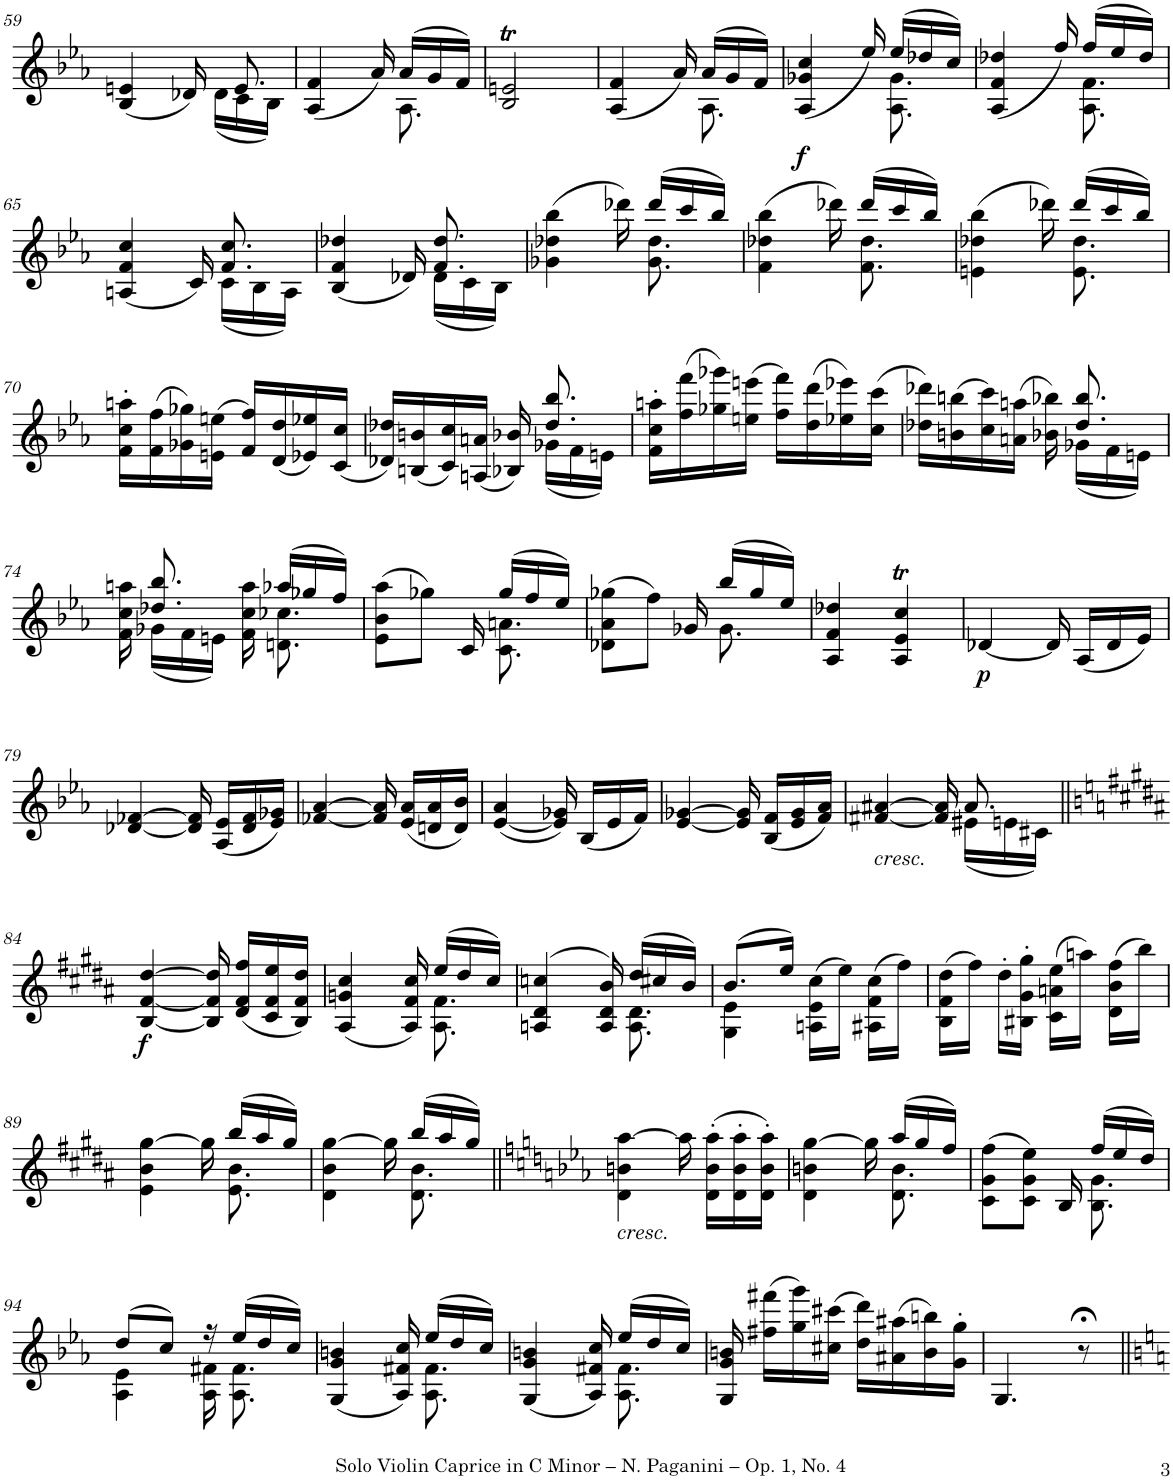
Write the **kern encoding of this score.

**kern	**dynam
*part1	*part1
*staff1	*staff1
*I"Violin	*
*I'Vln.	*
!!LO:PB:g=z
*clefG2	*
*k[b-e-a-]	*
*M2/4	*
=59	=59
*^	*
(4B-/ 4en/	4ryy	.
16d-X/)	16ryy	.
8.e/	(16d-\LL	.
.	16c\	.
.	16B-\JJ)	.
=60	=60	=60
(4A-/ 4f/	4ryy	.
16a-/)	16ryy	.
(16a-/LL	8.A-\	.
16g/	.	.
16f/JJ)	.	.
=61	=61	=61
2en/	2B-T/	.
=62	=62	=62
(4A-/ 4f/	4ryy	.
16a-/)	16ryy	.
(16a-/LL	8.A-\	.
16g/	.	.
16f/JJ)	.	.
=63	=63	=63
!	!	!LO:DY:b
(4A-/ 4g-X/ 4cc/	4ryy	f
16ee-/)	16ryy	.
(16ee-/LL	8.A-\ 8.g-\	.
16dd-X/	.	.
16cc/JJ)	.	.
=64	=64	=64
(4A-/ 4f/ 4dd-X/	4ryy	.
16ff/)	16ryy	.
(16ff/LL	8.A-\ 8.f\	.
16ee-/	.	.
16dd-/JJ)	.	.
!!LO:LB:g=z	!!
=65	=65	=65
(4An/ 4f/ 4cc/	4ryy	.
16c/)	16ryy	.
8.f/ 8.cc/	(16c\LL	.
.	16B-\	.
.	16A\JJ)	.
=66	=66	=66
(4B-/ 4f/ 4dd-X/	4ryy	.
16d-X/)	16ryy	.
8.f/ 8.dd-/	(16d-\LL	.
.	16c\	.
.	16B-\JJ)	.
=67	=67	=67
(4g-X\ 4dd-X\ 4bb-\	4ryy	.
16ddd-X\)	16ryy	.
(16ddd-/LL	8.g-\ 8.dd-\	.
16ccc/	.	.
16bb-/JJ)	.	.
=68	=68	=68
(4f\ 4dd-X\ 4bb-\	4ryy	.
16ddd-X\)	16ryy	.
(16ddd-/LL	8.f\ 8.dd-\	.
16ccc/	.	.
16bb-/JJ)	.	.
=69	=69	=69
(4en\ 4dd-X\ 4bb-\	4ryy	.
16ddd-X\)	16ryy	.
(16ddd-/LL	8.e\ 8.dd-\	.
16ccc/	.	.
16bb-/JJ)	.	.
*v	*v	*
!!LO:LB:g=z
=70	=70
16f\' 16cc\' 16aan\'LL	.
(16f\ 16ff\	.
16g-X\ 16gg-X\)	.
(16en\ 16een\JJ	.
16f/ 16ff/LL)	.
(16d/ 16dd/	.
16e-X/ 16ee-X/)	.
(16c/ 16cc/JJ	.
=71	=71
*^	*
16d-X/ 16dd-X/LL)	4ryy	.
(16Bn/ 16bn/	.	.
16c/ 16cc/)	.	.
(16An/ 16an/JJ	.	.
16B-X/ 16b-X/)	16ryy	.
8.dd-/ 8.bb-/	(16g-X\LL	.
.	16f\	.
.	16en\JJ)	.
*v	*v	*
=72	=72
16f\' 16cc\' 16aan\'LL	.
(16ff\ 16fff\	.
16gg-X\ 16ggg-X\)	.
(16een\ 16eeen\JJ	.
16ff\ 16fff\LL)	.
(16dd\ 16ddd\	.
16ee-X\ 16eee-X\)	.
(16cc\ 16ccc\JJ	.
=73	=73
*^	*
16dd-X\ 16ddd-X\LL)	4ryy	.
(16bn\ 16bbn\	.	.
16cc\ 16ccc\)	.	.
(16an\ 16aan\JJ	.	.
16b-X\ 16bb-X\)	16ryy	.
8.dd-/ 8.bb-/	(16g-X\LL	.
.	16f\	.
.	16en\JJ)	.
!!LO:LB:g=z	!!
=74	=74	=74
16f\ 16cc\ 16aan\	16ryy	.
8.dd-X/ 8.bb-/	(16g-X\LL	.
.	16f\	.
.	16en\JJ)	.
16f\ 16cc\ 16aa\	16ryy	.
(16aa-X/LL	8.dn\ 8.cc-X\	.
16gg-X/	.	.
16ff/JJ)	.	.
=75	=75	=75
(8e-\ 8b-\ 8aa-\L	4ryy	.
8gg-X\J)	.	.
16c/	16ryy	.
(16gg-/LL	8.c\ 8.an\	.
16ff/	.	.
16ee-/JJ)	.	.
=76	=76	=76
(8d-X\ 8a-\ 8gg-X\L	4ryy	.
8ff\J)	.	.
16g-X/	16ryy	.
(16bb-/LL	8.g-\	.
16gg-/	.	.
16ee-/JJ)	.	.
=77	=77	=77
4dd-X/	4A-/ 4f/	.
4ccT/	4A-/ 4e-/	.
=78	=78	=78
!	!	!LO:DY:b
*v	*v	*
[4d-X/	p
16d-/]	.
(16A-/LL	.
16d-/	.
16e-/JJ)	.
!!LO:LB:g=z
=79	=79
[4d-X/ [4f-X/	.
16d-/] 16f-/]	.
(16A-/ 16e-/LL	.
16d-/ 16f-/	.
16e-/ 16g-X/JJ)	.
=80	=80
[4f-X/ [4a-/	.
16f-/] 16a-/]	.
(16e-/ 16a-/LL	.
16dn/ 16a-/	.
16d/ 16b-/JJ)	.
=81	=81
([4e-/ 4a-/	.
16e-/] 16g-X/)	.
(16B-/LL	.
16e-/	.
16f/JJ)	.
=82	=82
[4e-/ [4g-X/	.
16e-/] 16g-/]	.
(16B-/ 16f/LL	.
16e-/ 16g-/	.
16f/ 16a-/JJ)	.
=83	=83
*^	*
!LO:TX:b:i:t=cresc.	!	!
[4f#X/ [4a#X/	4ryy	.
16f#/] 16a#/]	16ryy	.
8.a#/	(16e#X\LL	.
.	16en\	.
.	16c#X\JJ)	.
*v	*v	*
!!LO:LB:g=z
=84||	=84||
*k[f#c#g#d#a#]	*
*^	*
!	!	!LO:DY:b
*v	*v	*
[4B/ [4f#/ [4dd#/	f
16B/] 16f#/] 16dd#/]	.
(16d#/ 16f#/ 16ff#/LL	.
16c#/ 16f#/ 16ee/	.
16B/ 16f#/ 16dd#/JJ)	.
=85	=85
*^	*
(4A#/ 4gn/ 4cc#/	4ryy	.
16A#/ 16f#/ 16cc#/)	16ryy	.
(16ee/LL	8.A#\ 8.f#\	.
16dd#/	.	.
16cc#/JJ)	.	.
=86	=86	=86
(>4An/ 4d#/ 4ccn/	4ryy	.
16A/ 16d#/ 16b/)	16ryy	.
(16dd#/LL	8.A\ 8.d#\	.
16cc#X/	.	.
16b/JJ)	.	.
=87	=87	=87
(8.b/L	4G#\ 4e\	.
16ee/Jk)	.	.
(16An\ 16e\ 16cc#\LL	4ryy	.
16ee\JJ)	.	.
(16A#X\ 16f#\ 16cc#\LL	.	.
16ff#\JJ)	.	.
*v	*v	*
=88	=88
(16B\ 16f#\ 16dd#\LL	.
16ff#\JJ)	.
16dd#'\LL	.
16B#X\' 16g#\' 16gg#\'JJ	.
(16c#\ 16an\ 16ee\LL	.
16aan\JJ)	.
(16d#\ 16b\ 16ff#\LL	.
16bb\JJ)	.
!!LO:LB:g=z
=89	=89
*^	*
4e\ 4b\ [4gg#\	4ryy	.
16gg#\]	16ryy	.
(16bb/LL	8.e\ 8.b\	.
16aa#/	.	.
16gg#/JJ)	.	.
=90	=90	=90
4d#\ 4b\ [4gg#\	4ryy	.
16gg#\]	16ryy	.
(16bb/LL	8.d#\ 8.b\	.
16aa#/	.	.
16gg#/JJ)	.	.
*v	*v	*
=91||	=91||
*k[b-e-a-]	*
!LO:TX:b:i:t=cresc.	!
4d\ 4bn\ [4aa-\	.
16aa-\]	.
(16d\' 16b\' 16aa-\'LL	.
16d\' 16b\' 16aa-\'	.
16d\' 16b\' 16aa-\'JJ)	.
=92	=92
*^	*
4d\ 4bn\ [4gg\	4ryy	.
16gg\]	16ryy	.
(16aa-/LL	8.d\ 8.b\	.
16gg/	.	.
16ff/JJ)	.	.
=93	=93	=93
(8c\ 8g\ 8ff\L	4ryy	.
8c\ 8g\ 8ee-\J)	.	.
16B-/	16ryy	.
(16ff/LL	8.B-\ 8.g\	.
16ee-/	.	.
16dd/JJ)	.	.
!!LO:LB:g=z	!!
=94	=94	=94
(8dd/L	4A-\ 4e-\	.
8cc/J)	.	.
16r	16A-\ 16f#X\	.
(16ee-/LL	8.A-\ 8.f#\	.
16dd/	.	.
16cc/JJ)	.	.
=95	=95	=95
(4G/ 4g/ 4bn/	4ryy	.
16A-/ 16f#X/ 16cc/)	16ryy	.
(16ee-/LL	8.A-\ 8.f#\	.
16dd/	.	.
16cc/JJ)	.	.
=96	=96	=96
(4G/ 4g/ 4bn/	4ryy	.
16A-/ 16f#X/ 16cc/)	16ryy	.
(16ee-/LL	8.A-\ 8.f#\	.
16dd/	.	.
16cc/JJ)	.	.
*v	*v	*
=97	=97
16G/ 16g/ 16bn/	.
(16ff#X\ 16fff#X\LL	.
16gg\ 16ggg\)	.
(16cc#X\ 16ccc#X\JJ	.
16dd\ 16ddd\LL)	.
(16a#X\ 16aa#X\	.
16b\ 16bbn\)	.
16g\' 16gg\'JJ	.
=98	=98
4.G/	.
8r;<	.
=||	=||
*-	*-
